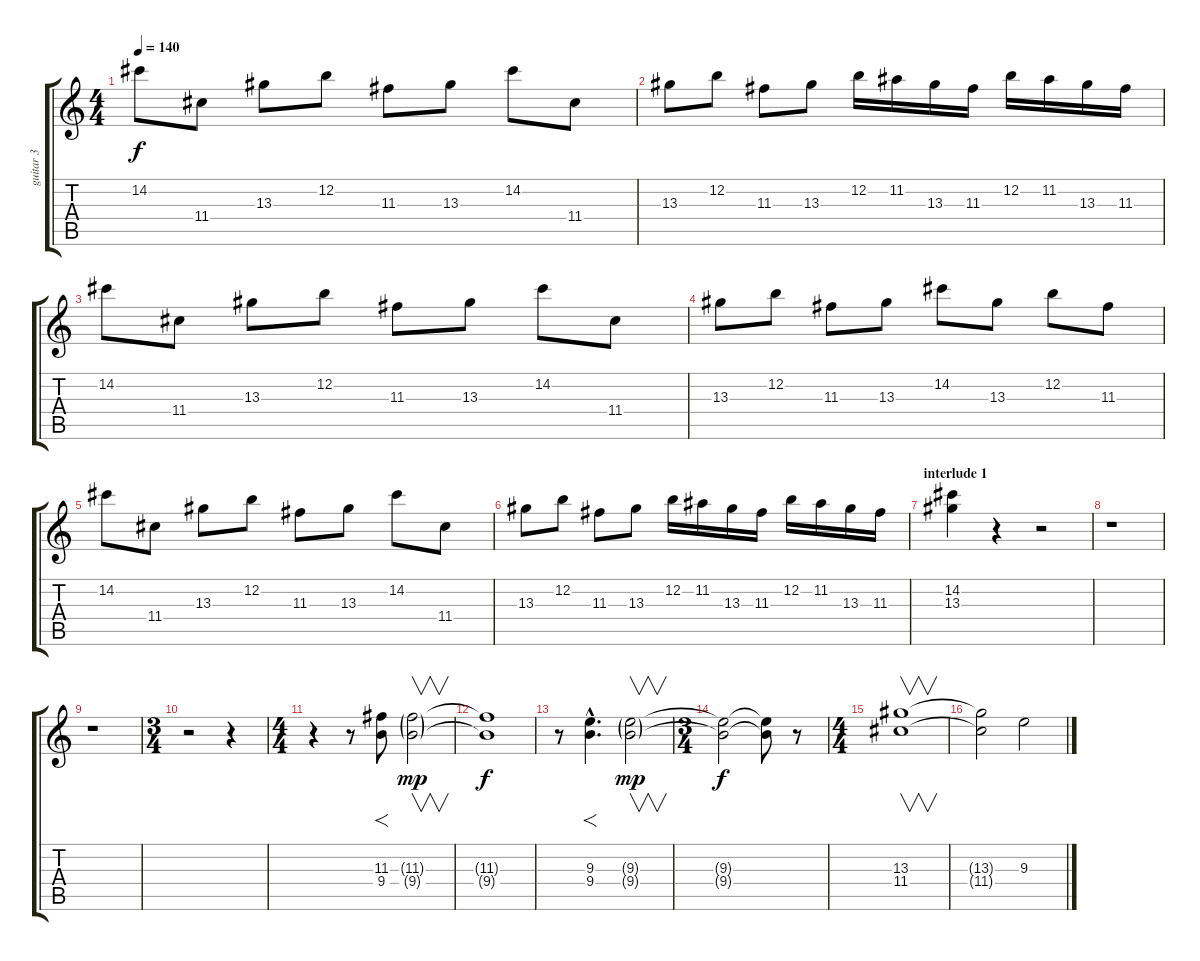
\track ("guitar 3" "guitar 3") {instrument distortionguitar}
\staff {score tabs}
\tuning (E4 B3 G3 D3 A2 E2) {hide}
\ts (4 4)
\tempo 140
\clef g2
\ks c
14.2.8{dy f} 11.4.8 13.3.8 12.2.8 11.3.8 13.3.8 14.2.8 11.4.8 |
13.3.8 12.2.8 11.3.8 13.3.8 12.2.16 11.2.16 13.3.16 11.3.16 12.2.16 11.2.16 13.3.16 11.3.16 |
14.2.8 11.4.8 13.3.8 12.2.8 11.3.8 13.3.8 14.2.8 11.4.8 |
13.3.8 12.2.8 11.3.8 13.3.8 14.2.8 13.3.8 12.2.8 11.3.8 |
14.2.8 11.4.8 13.3.8 12.2.8 11.3.8 13.3.8 14.2.8 11.4.8 |
13.3.8 12.2.8 11.3.8 13.3.8 12.2.16 11.2.16 13.3.16 11.3.16 12.2.16 11.2.16 13.3.16 11.3.16 |
\section ("" "interlude 1")
(14.2 13.3).4 r.4 r.2 |
r.1 |
r.1 |
\ts (3 4)
r.2 r.4 |
\ts (4 4)
r.4 r.8 (11.3 9.4).8{f} (11.3{g} 9.4{g}).2{v dy mp} |
(11.3{t} 9.4{t}).1{dy f} |
r.8 (9.3{hac} 9.4{hac}).4{f d} (9.3{g} 9.4{g}).2{v dy mp} |
\ts (3 4)
(9.3{t} 9.4{t}).2{dy f} (9.3{t} 9.4{t}).8 r.8 |
\ts (4 4)
(13.3 11.4).1{v} |
(13.3{t} 11.4{t}).2 9.3.2
